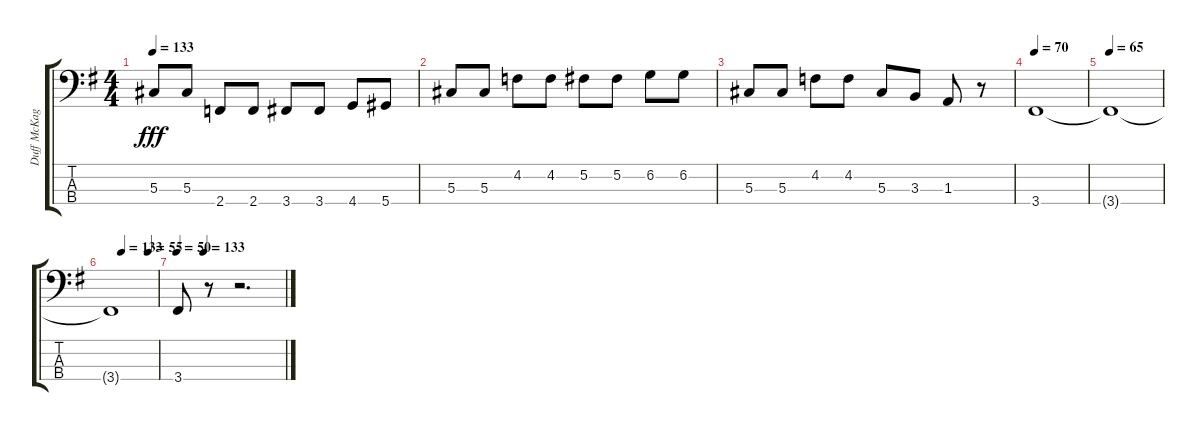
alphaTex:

\track ("Duff McKagan - Bass" "Duff McKag") {instrument electricbasspick}
\staff {score tabs}
\tuning (Gb2 Db2 Ab1 Eb1) {hide}
\ts (4 4)
\tempo 133
\clef f4
\ks g
5.3.8{dy fff} 5.3.8 2.4.8 2.4.8 3.4.8 3.4.8 4.4.8 5.4.8 |
5.3.8 5.3.8 4.2.8 4.2.8 5.2.8 5.2.8 6.2.8 6.2.8 |
5.3.8 5.3.8 4.2.8 4.2.8 5.3.8 3.3.8 1.3.8 r.8 |
\tempo 70
3.4.1 |
\tempo 65
3.4{t}.1 |
\tempo (133 0.25)
\tempo (55 0.8125)
3.4{t}.1 |
\tempo 50
\tempo (133 0.25)
3.4.8 r.8 r.2{d}
